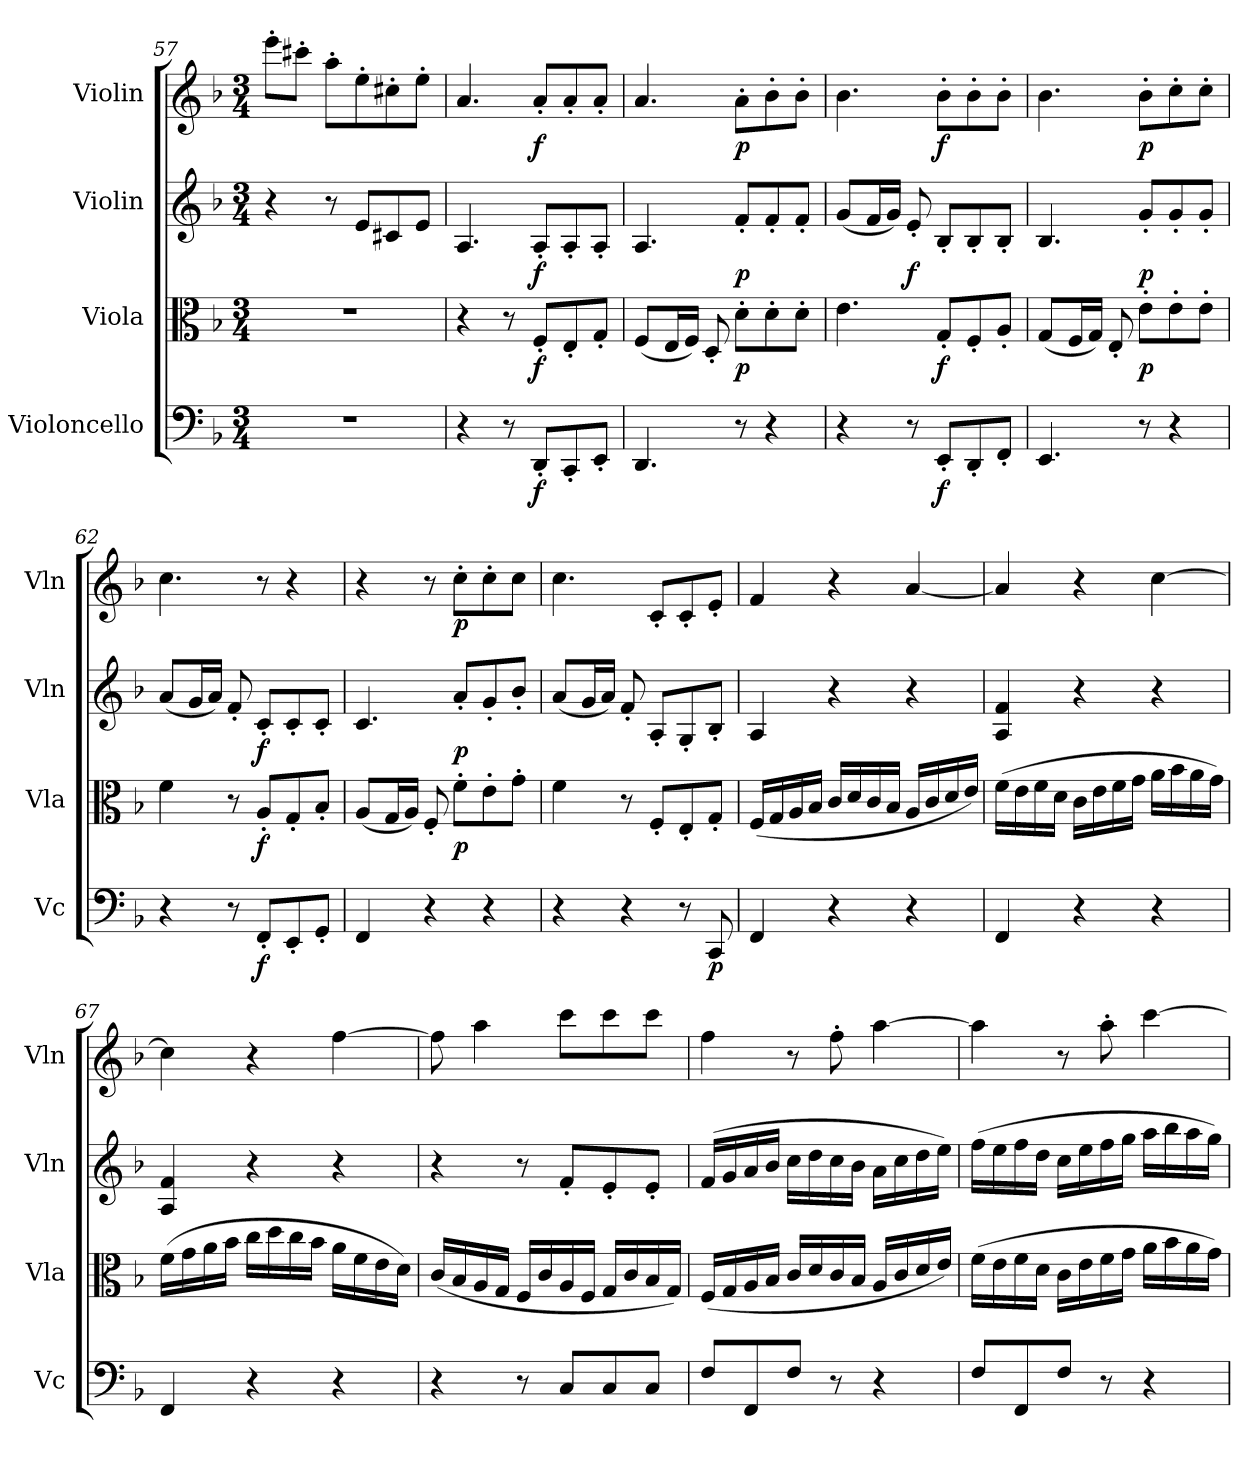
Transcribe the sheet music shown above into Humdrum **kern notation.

**kern	**dynam	**kern	**dynam	**kern	**dynam	**kern	**dynam
*part4	*part4	*part3	*part3	*part2	*part2	*part1	*part1
*staff4	*staff4	*staff3	*staff3	*staff2	*staff2	*staff1	*staff1
*I"Violoncello	*	*I"Viola	*	*I"Violin	*	*I"Violin	*
*I'Vc	*	*I'Vla	*	*I'Vln	*	*I'Vln	*
*clefF4	*	*clefC3	*	*clefG2	*	*clefG2	*
*k[b-]	*	*k[b-]	*	*k[b-]	*	*k[b-]	*
*M3/4	*	*M3/4	*	*M3/4	*	*M3/4	*
=57	=57	=57	=57	=57	=57	=57	=57
2.r	.	2.r	.	4r	.	8eee'\L	.
.	.	.	.	.	.	8ccc#X'\J	.
.	.	.	.	8r	.	8aa'\L	.
.	.	.	.	8e/L	.	8ee'\	.
.	.	.	.	8c#X/	.	8cc#X'\	.
.	.	.	.	8e/J	.	8ee'\J	.
=58	=58	=58	=58	=58	=58	=58	=58
4r	.	4r	.	4.A/	.	4.a/	.
8r	.	8r	.	.	.	.	.
8DD'/L	f	8F'/L	f	8A'/L	f	8a'/L	f
8CC'/	.	8E'/	.	8A'/	.	8a'/	.
8EE'/J	.	8G'/J	.	8A'/J	.	8a'/J	.
=59	=59	=59	=59	=59	=59	=59	=59
4.DD/	.	(8F/L	.	4.A/	.	4.a/	.
.	.	16E/L	.	.	.	.	.
.	.	16F/JJ)	.	.	.	.	.
.	.	8D'/	.	.	.	.	.
8r	.	8d'\L	p	8f'/L	p	8a'\L	p
4r	.	8d'\	.	8f'/	.	8b-'\	.
.	.	8d'\J	.	8f'/J	.	8b-'\J	.
=60	=60	=60	=60	=60	=60	=60	=60
4r	.	4.e\	.	(8g/L	.	4.b-\	.
.	.	.	.	16f/L	.	.	.
.	.	.	.	16g/JJ)	.	.	.
8r	.	.	.	8e'/	f	.	.
8EE'/L	f	8G'/L	f	8B-'/L	.	8b-'\L	f
8DD'/	.	8F'/	.	8B-'/	.	8b-'\	.
8FF'/J	.	8A'/J	.	8B-'/J	.	8b-'\J	.
=61	=61	=61	=61	=61	=61	=61	=61
4.EE/	.	(8G/L	.	4.B-/	.	4.b-\	.
.	.	16F/L	.	.	.	.	.
.	.	16G/JJ)	.	.	.	.	.
.	.	8E'/	.	.	.	.	.
8r	.	8e'\L	p	8g'/L	p	8b-'\L	p
4r	.	8e'\	.	8g'/	.	8cc'\	.
.	.	8e'\J	.	8g'/J	.	8cc'\J	.
=62	=62	=62	=62	=62	=62	=62	=62
4r	.	4f\	.	(8a/L	.	4.cc\	.
.	.	.	.	16g/L	.	.	.
.	.	.	.	16a/JJ)	.	.	.
8r	.	8r	.	8f'/	.	.	.
8FF'/L	f	8A'/L	f	8c'/L	f	8r	.
8EE'/	.	8G'/	.	8c'/	.	4r	.
8GG'/J	.	8B-'/J	.	8c'/J	.	.	.
=63	=63	=63	=63	=63	=63	=63	=63
4FF/	.	(8A/L	.	4.c/	.	4r	.
.	.	16G/L	.	.	.	.	.
.	.	16A/JJ)	.	.	.	.	.
4r	.	8F'/	.	.	.	8r	.
.	.	8f'\L	p	8a'/L	p	8cc'\L	p
4r	.	8e'\	.	8g'/	.	8cc'\	.
.	.	8g'\J	.	8b-'/J	.	8cc\J	.
=64	=64	=64	=64	=64	=64	=64	=64
4r	.	4f\	.	(8a/L	.	4.cc\	.
.	.	.	.	16g/L	.	.	.
.	.	.	.	16a/JJ)	.	.	.
4r	.	8r	.	8f'/	.	.	.
.	.	8F'/L	.	8A'/L	.	8c'/L	.
8r	.	8E'/	.	8G'/	.	8c'/	.
8CC/	p	8G'/J	.	8B-'/J	.	8e'/J	.
=65	=65	=65	=65	=65	=65	=65	=65
4FF/	.	(16F/LL	.	4A/	.	4f/	.
.	.	16G/	.	.	.	.	.
.	.	16A/	.	.	.	.	.
.	.	16B-/JJ	.	.	.	.	.
4r	.	16c/LL	.	4r	.	4r	.
.	.	16d/	.	.	.	.	.
.	.	16c/	.	.	.	.	.
.	.	16B-/JJ	.	.	.	.	.
4r	.	16A/LL	.	4r	.	[4a/	.
.	.	16c/	.	.	.	.	.
.	.	16d/	.	.	.	.	.
.	.	16e/JJ)	.	.	.	.	.
=66	=66	=66	=66	=66	=66	=66	=66
4FF/	.	(16f\LL	.	4A/ 4f/	.	4a/]	.
.	.	16e\	.	.	.	.	.
.	.	16f\	.	.	.	.	.
.	.	16d\JJ	.	.	.	.	.
4r	.	16c\LL	.	4r	.	4r	.
.	.	16e\	.	.	.	.	.
.	.	16f\	.	.	.	.	.
.	.	16g\JJ	.	.	.	.	.
4r	.	16a\LL	.	4r	.	[4cc\	.
.	.	16b-\	.	.	.	.	.
.	.	16a\	.	.	.	.	.
.	.	16g\JJ)	.	.	.	.	.
=67	=67	=67	=67	=67	=67	=67	=67
4FF/	.	(16f\LL	.	4A/ 4f/	.	4cc\]	.
.	.	16g\	.	.	.	.	.
.	.	16a\	.	.	.	.	.
.	.	16b-\JJ	.	.	.	.	.
4r	.	16cc\LL	.	4r	.	4r	.
.	.	16dd\	.	.	.	.	.
.	.	16cc\	.	.	.	.	.
.	.	16b-\JJ	.	.	.	.	.
4r	.	16a\LL	.	4r	.	[4ff\	.
.	.	16f\	.	.	.	.	.
.	.	16e\	.	.	.	.	.
.	.	16d\JJ)	.	.	.	.	.
=68	=68	=68	=68	=68	=68	=68	=68
4r	.	(16c/LL	.	4r	.	8ff\]	.
.	.	16B-/	.	.	.	.	.
.	.	16A/	.	.	.	4aa\	.
.	.	16G/JJ	.	.	.	.	.
8r	.	16F/LL	.	8r	.	.	.
.	.	16c/	.	.	.	.	.
8C/L	.	16A/	.	8f'/L	.	8ccc\L	.
.	.	16F/JJ	.	.	.	.	.
8C/	.	16G/LL	.	8e'/	.	8ccc\	.
.	.	16c/	.	.	.	.	.
8C/J	.	16B-/	.	8e'/J	.	8ccc\J	.
.	.	16G/JJ)	.	.	.	.	.
=69	=69	=69	=69	=69	=69	=69	=69
8F/L	.	(16F/LL	.	(16f/LL	.	4ff\	.
.	.	16G/	.	16g/	.	.	.
8FF/	.	16A/	.	16a/	.	.	.
.	.	16B-/JJ	.	16b-/JJ	.	.	.
8F/J	.	16c/LL	.	16cc\LL	.	8r	.
.	.	16d/	.	16dd\	.	.	.
8r	.	16c/	.	16cc\	.	8ff'\	.
.	.	16B-/JJ	.	16b-\JJ	.	.	.
4r	.	16A/LL	.	16a\LL	.	[4aa\	.
.	.	16c/	.	16cc\	.	.	.
.	.	16d/	.	16dd\	.	.	.
.	.	16e/JJ)	.	16ee\JJ)	.	.	.
=70	=70	=70	=70	=70	=70	=70	=70
8F/L	.	(16f\LL	.	(16ff\LL	.	4aa\]	.
.	.	16e\	.	16ee\	.	.	.
8FF/	.	16f\	.	16ff\	.	.	.
.	.	16d\JJ	.	16dd\JJ	.	.	.
8F/J	.	16c\LL	.	16cc\LL	.	8r	.
.	.	16e\	.	16ee\	.	.	.
8r	.	16f\	.	16ff\	.	8aa'\	.
.	.	16g\JJ	.	16gg\JJ	.	.	.
4r	.	16a\LL	.	16aa\LL	.	[4ccc\	.
.	.	16b-\	.	16bb-\	.	.	.
.	.	16a\	.	16aa\	.	.	.
.	.	16g\JJ)	.	16gg\JJ)	.	.	.
=	=	=	=	=	=	=	=
*-	*-	*-	*-	*-	*-	*-	*-
